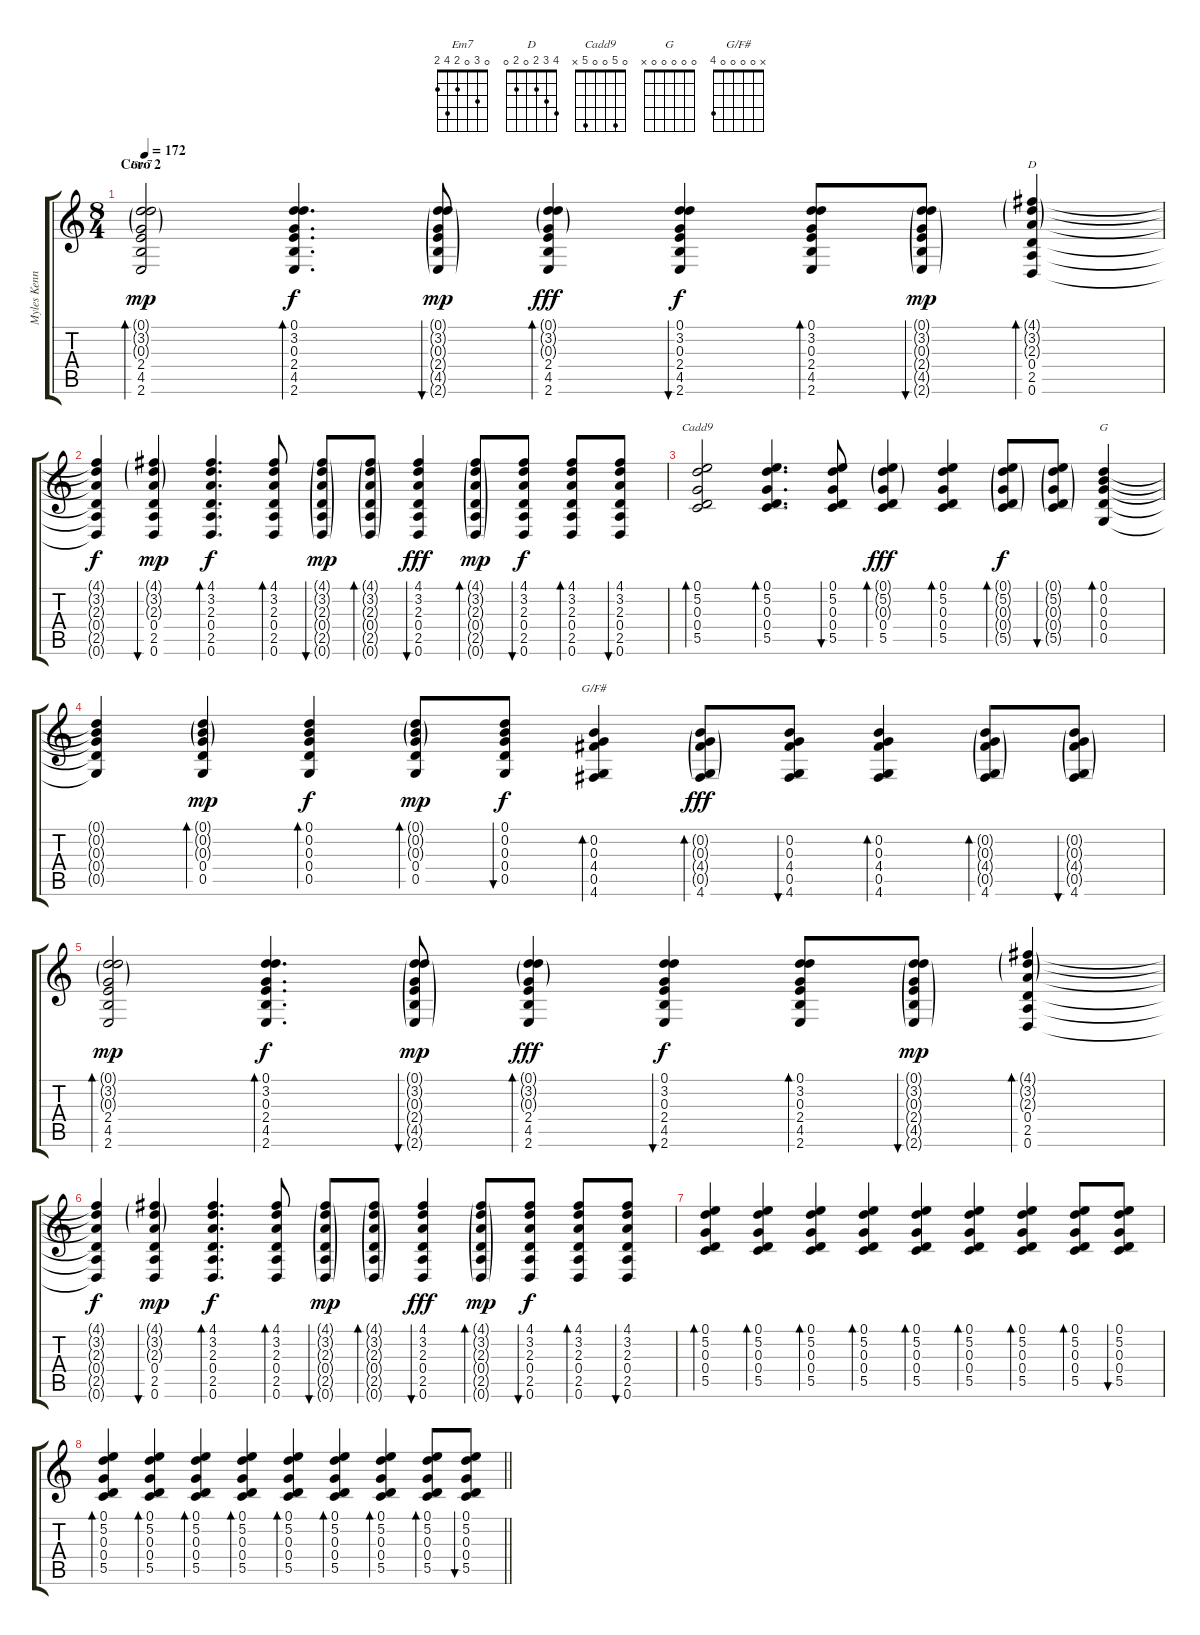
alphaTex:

\track ("Myles Kennedy [Acoustic Guitar II]" "Myles Kenn") {instrument acousticguitarsteel}
\staff {score tabs}
\tuning (D4 B3 G3 D3 G2 D2) {hide}
\chord ("Em7" 0 3 0 2 4 2)
\chord ("D" 4 3 2 0 2 0)
\chord ("Cadd9" 0 5 0 0 5 x)
\chord ("G" 0 0 0 0 0 x)
\chord ("G/F#" x 0 0 0 0 4)
\ts (8 4)
\section ("" "Coro 2")
\tempo 172
\clef g2
\ks c
(0.1{g} 3.2{g} 0.3{g} 2.4 4.5 2.6).2{bd 60 ch "Em7" dy mp} (0.1 3.2 0.3 2.4 4.5 2.6).4{d bd 60 dy f} (0.1{g} 3.2{g} 0.3{g} 2.4{g} 4.5{g} 2.6{g}).8{bu 30 dy mp} (0.1{g} 3.2{g} 0.3{g} 2.4 4.5 2.6).4{bd 30 dy fff} (0.1 3.2 0.3 2.4 4.5 2.6).4{bu 30 dy f} (0.1 3.2 0.3 2.4 4.5 2.6).8{bd 30} (0.1{g} 3.2{g} 0.3{g} 2.4{g} 4.5{g} 2.6{g}).8{bu 30 dy mp} (4.1{g} 3.2{g} 2.3{g} 0.4 2.5 0.6).4{bd 30 ch "D"} |
(4.1{t} 3.2{t} 2.3{t} 0.4{t} 2.5{t} 0.6{t}).4{dy f} (4.1{g} 3.2{g} 2.3{g} 0.4 2.5 0.6).4{bu 30 dy mp} (4.1 3.2 2.3 0.4 2.5 0.6).4{d bd 30 dy f} (4.1 3.2 2.3 0.4 2.5 0.6).8{bd 30} (4.1{g} 3.2{g} 2.3{g} 0.4{g} 2.5{g} 0.6{g}).8{bu 30 dy mp} (4.1{g} 3.2{g} 2.3{g} 0.4{g} 2.5{g} 0.6{g}).8{bd 30} (4.1 3.2 2.3 0.4 2.5 0.6).4{bu 30 dy fff} (4.1{g} 3.2{g} 2.3{g} 0.4{g} 2.5{g} 0.6{g}).8{bd 30 dy mp} (4.1 3.2 2.3 0.4 2.5 0.6).8{bu 30 dy f} (4.1 3.2 2.3 0.4 2.5 0.6).8{bd 30} (4.1 3.2 2.3 0.4 2.5 0.6).8{bu 30} |
(0.1 5.2 0.3 0.4 5.5).2{bd 30 ch "Cadd9"} (0.1 5.2 0.3 0.4 5.5).4{d bd 30} (0.1 5.2 0.3 0.4 5.5).8{bu 30} (0.1{g} 5.2{g} 0.3{g} 0.4 5.5).4{bd 30 dy fff} (0.1 5.2 0.3 0.4 5.5).4{bd 30} (0.1{g} 5.2{g} 0.3{g} 0.4{g} 5.5{g}).8{bd 60 dy f} (0.1{g} 5.2{g} 0.3{g} 0.4{g} 5.5{g}).8{bu 60} (0.1 0.2 0.3 0.4 0.5).4{bd 60 ch "G"} |
(0.1{t} 0.2{t} 0.3{t} 0.4{t} 0.5{t}).4 (0.1{g} 0.2{g} 0.3{g} 0.4 0.5).4{bd 30 dy mp} (0.1 0.2 0.3 0.4 0.5).4{bd 30 dy f} (0.1{g} 0.2{g} 0.3{g} 0.4 0.5).8{bd 30 dy mp} (0.1 0.2 0.3 0.4 0.5).8{bu 30 dy f} (0.2 0.3 4.4 0.5 4.6).4{bd 30 ch "G/F#"} (0.2{g} 0.3{g} 4.4{g} 0.5{g} 4.6).8{bd 30 dy fff} (0.2 0.3 4.4 0.5 4.6).8{bu 30} (0.2 0.3 4.4 0.5 4.6).4{bd 30} (0.2{g} 0.3{g} 4.4{g} 0.5{g} 4.6).8{bd 30} (0.2{g} 0.3{g} 4.4{g} 0.5{g} 4.6).8{bu 30} |
(0.1{g} 3.2{g} 0.3{g} 2.4 4.5 2.6).2{bd 60 dy mp} (0.1 3.2 0.3 2.4 4.5 2.6).4{d bd 60 dy f} (0.1{g} 3.2{g} 0.3{g} 2.4{g} 4.5{g} 2.6{g}).8{bu 30 dy mp} (0.1{g} 3.2{g} 0.3{g} 2.4 4.5 2.6).4{bd 30 dy fff} (0.1 3.2 0.3 2.4 4.5 2.6).4{bu 30 dy f} (0.1 3.2 0.3 2.4 4.5 2.6).8{bd 30} (0.1{g} 3.2{g} 0.3{g} 2.4{g} 4.5{g} 2.6{g}).8{bu 30 dy mp} (4.1{g} 3.2{g} 2.3{g} 0.4 2.5 0.6).4{bd 30} |
(4.1{t} 3.2{t} 2.3{t} 0.4{t} 2.5{t} 0.6{t}).4{dy f} (4.1{g} 3.2{g} 2.3{g} 0.4 2.5 0.6).4{bu 30 dy mp} (4.1 3.2 2.3 0.4 2.5 0.6).4{d bd 30 dy f} (4.1 3.2 2.3 0.4 2.5 0.6).8{bd 30} (4.1{g} 3.2{g} 2.3{g} 0.4{g} 2.5{g} 0.6{g}).8{bu 30 dy mp} (4.1{g} 3.2{g} 2.3{g} 0.4{g} 2.5{g} 0.6{g}).8{bd 30} (4.1 3.2 2.3 0.4 2.5 0.6).4{bu 30 dy fff} (4.1{g} 3.2{g} 2.3{g} 0.4{g} 2.5{g} 0.6{g}).8{bd 30 dy mp} (4.1 3.2 2.3 0.4 2.5 0.6).8{bu 30 dy f} (4.1 3.2 2.3 0.4 2.5 0.6).8{bd 30} (4.1 3.2 2.3 0.4 2.5 0.6).8{bu 30} |
(0.1 5.2 0.3 0.4 5.5).4{bd 30} (0.1 5.2 0.3 0.4 5.5).4{bd 30} (0.1 5.2 0.3 0.4 5.5).4{bd 30} (0.1 5.2 0.3 0.4 5.5).4{bd 30} (0.1 5.2 0.3 0.4 5.5).4{bd 30} (0.1 5.2 0.3 0.4 5.5).4{bd 30} (0.1 5.2 0.3 0.4 5.5).4{bd 30} (0.1 5.2 0.3 0.4 5.5).8{bd 30} (0.1 5.2 0.3 0.4 5.5).8{bu 30} |
\barLineRight lightlight
(0.1 5.2 0.3 0.4 5.5).4{bd 30} (0.1 5.2 0.3 0.4 5.5).4{bd 30} (0.1 5.2 0.3 0.4 5.5).4{bd 30} (0.1 5.2 0.3 0.4 5.5).4{bd 30} (0.1 5.2 0.3 0.4 5.5).4{bd 30} (0.1 5.2 0.3 0.4 5.5).4{bd 30} (0.1 5.2 0.3 0.4 5.5).4{bd 30} (0.1 5.2 0.3 0.4 5.5).8{bd 30} (0.1 5.2 0.3 0.4 5.5).8{bu 30}
